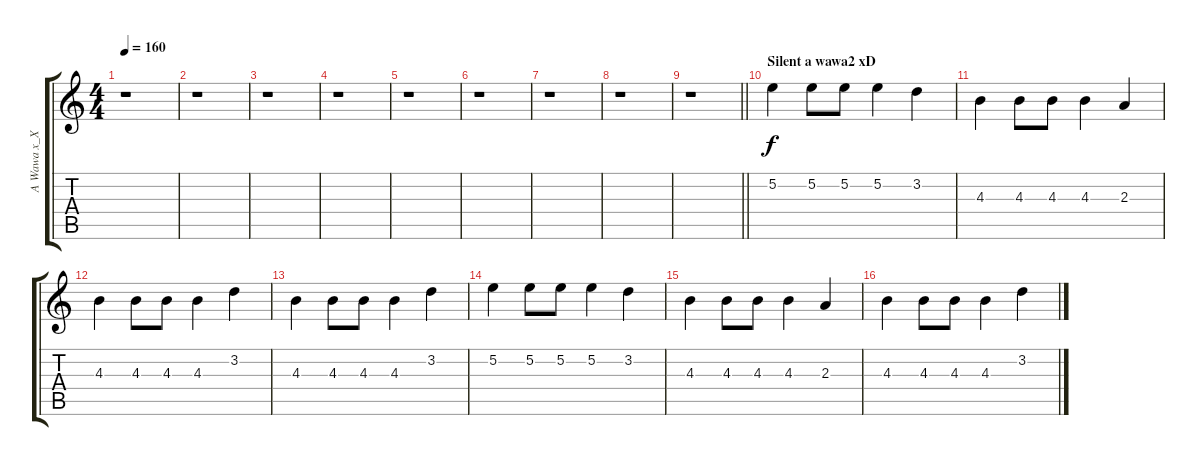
\track ("A Wawa x_X" "A Wawa x_X") {instrument distortionguitar}
\staff {score tabs}
\tuning (E4 B3 G3 D3 A2 E2) {hide}
\ts (4 4)
\tempo 160
\clef g2
\ks c
r.1{dy f} |
r.1 |
r.1 |
r.1 |
r.1 |
r.1 |
r.1 |
r.1 |
\barLineRight lightlight
r.1 |
\section ("" "Silent a wawa2 xD")
5.2.4 5.2.8 5.2.8 5.2.4 3.2.4 |
4.3.4 4.3.8 4.3.8 4.3.4 2.3.4 |
4.3.4 4.3.8 4.3.8 4.3.4 3.2.4 |
4.3.4 4.3.8 4.3.8 4.3.4 3.2.4 |
5.2.4 5.2.8 5.2.8 5.2.4 3.2.4 |
4.3.4 4.3.8 4.3.8 4.3.4 2.3.4 |
4.3.4 4.3.8 4.3.8 4.3.4 3.2.4
